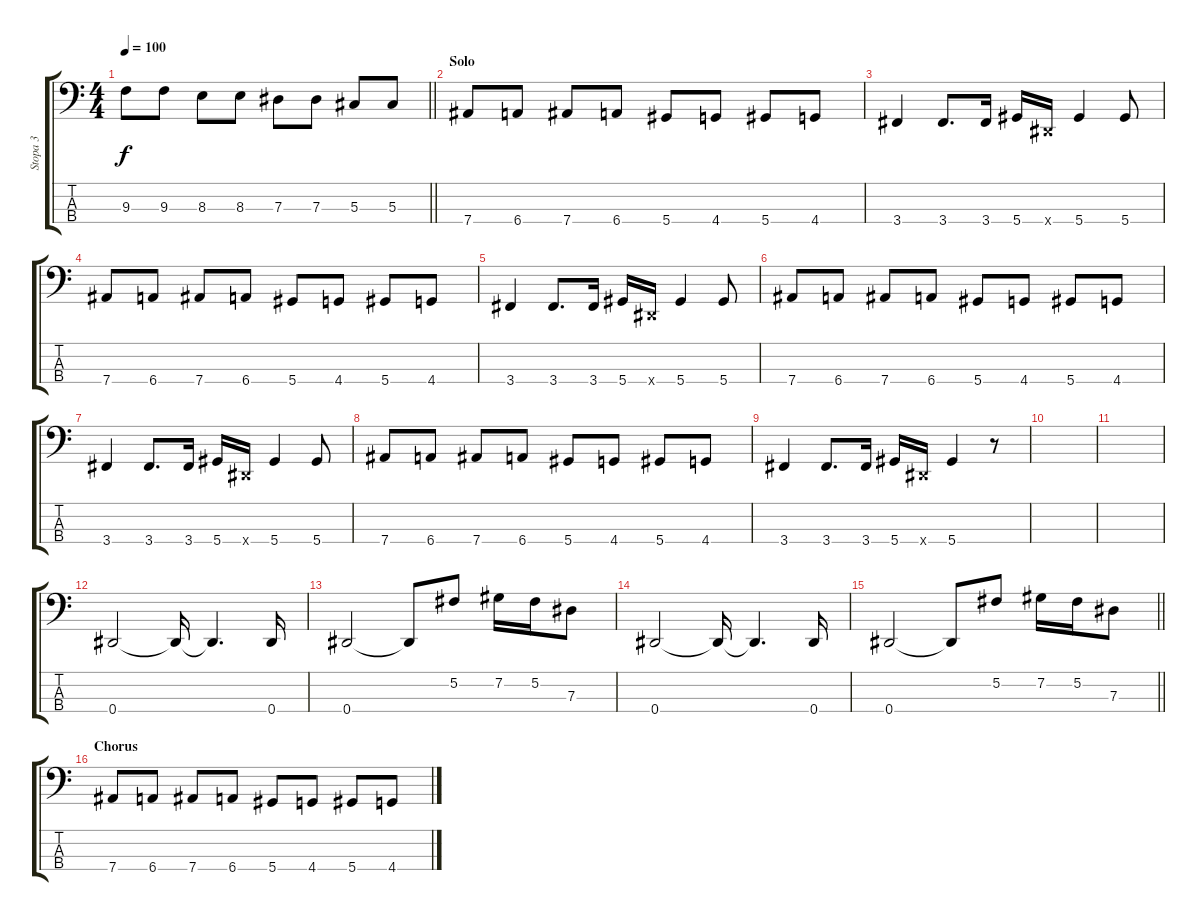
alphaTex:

\track ("Stopa 3" "Stopa 3") {instrument electricbasspick}
\staff {score tabs}
\tuning (Gb2 Db2 Ab1 Eb1) {hide}
\ts (4 4)
\tempo 100
\clef f4
\barLineRight lightlight
\ks c
9.3.8{dy f} 9.3.8 8.3.8 8.3.8 7.3.8 7.3.8 5.3.8 5.3.8 |
\section ("" "Solo")
7.4.8 6.4.8 7.4.8 6.4.8 5.4.8 4.4.8 5.4.8 4.4.8 |
3.4.4 3.4.8{d} 3.4.16 5.4.16 0.4{x}.16 5.4.4 5.4.8 |
7.4.8 6.4.8 7.4.8 6.4.8 5.4.8 4.4.8 5.4.8 4.4.8 |
3.4.4 3.4.8{d} 3.4.16 5.4.16 0.4{x}.16 5.4.4 5.4.8 |
7.4.8 6.4.8 7.4.8 6.4.8 5.4.8 4.4.8 5.4.8 4.4.8 |
3.4.4 3.4.8{d} 3.4.16 5.4.16 0.4{x}.16 5.4.4 5.4.8 |
7.4.8 6.4.8 7.4.8 6.4.8 5.4.8 4.4.8 5.4.8 4.4.8 |
3.4.4 3.4.8{d} 3.4.16 5.4.16 0.4{x}.16 5.4.4 r.8 |
|
|
0.4.2 0.4{t}.16 0.4{t}.4{d} 0.4.16 |
0.4.2 0.4{t}.8 5.2.8 7.2.16 5.2.16 7.3.8 |
0.4.2 0.4{t}.16 0.4{t}.4{d} 0.4.16 |
\barLineRight lightlight
0.4.2 0.4{t}.8 5.2.8 7.2.16 5.2.16 7.3.8 |
\section ("" "Chorus")
7.4.8 6.4.8 7.4.8 6.4.8 5.4.8 4.4.8 5.4.8 4.4.8
